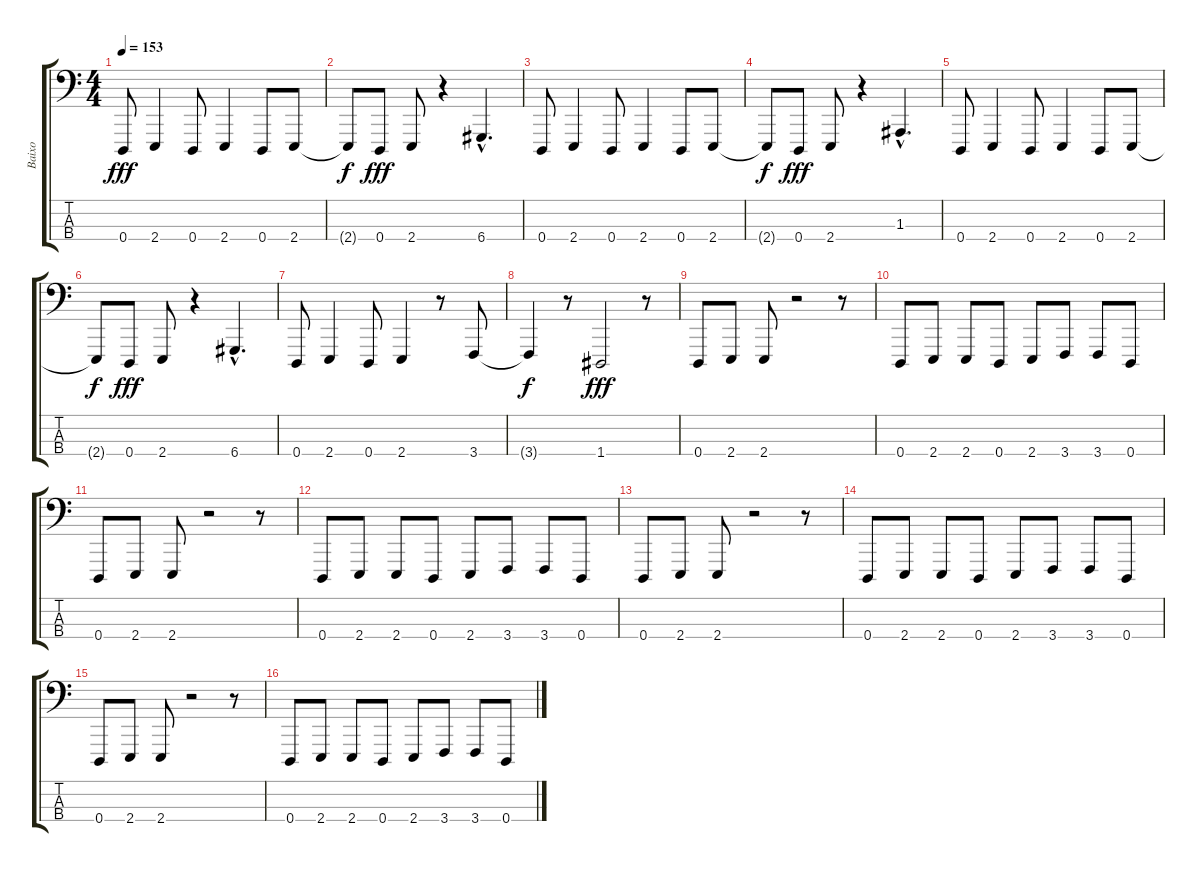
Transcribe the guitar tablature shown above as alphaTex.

\track ("Baixo" "Baixo") {instrument lead2sawtooth}
\staff {score tabs}
\tuning (G2 D2 A1 D1) {hide}
\ts (4 4)
\tempo 153
\clef f4
\ks c
0.4.8{dy fff} 2.4.4 0.4.8 2.4.4 0.4.8 2.4.8 |
2.4{t}.8{dy f} 0.4.8{dy fff} 2.4.8 r.4 6.4{hac}.4{d} |
0.4.8 2.4.4 0.4.8 2.4.4 0.4.8 2.4.8 |
2.4{t}.8{dy f} 0.4.8{dy fff} 2.4.8 r.4 1.3{hac}.4{d} |
0.4.8 2.4.4 0.4.8 2.4.4 0.4.8 2.4.8 |
2.4{t}.8{dy f} 0.4.8{dy fff} 2.4.8 r.4 6.4{hac}.4{d} |
0.4.8 2.4.4 0.4.8 2.4.4 r.8 3.4.8 |
3.4{t}.4{dy f} r.8 1.4.2{dy fff} r.8 |
0.4.8 2.4.8 2.4.8 r.2 r.8 |
0.4.8 2.4.8 2.4.8 0.4.8 2.4.8 3.4.8 3.4.8 0.4.8 |
0.4.8 2.4.8 2.4.8 r.2 r.8 |
0.4.8 2.4.8 2.4.8 0.4.8 2.4.8 3.4.8 3.4.8 0.4.8 |
0.4.8 2.4.8 2.4.8 r.2 r.8 |
0.4.8 2.4.8 2.4.8 0.4.8 2.4.8 3.4.8 3.4.8 0.4.8 |
0.4.8 2.4.8 2.4.8 r.2 r.8 |
0.4.8 2.4.8 2.4.8 0.4.8 2.4.8 3.4.8 3.4.8 0.4.8
